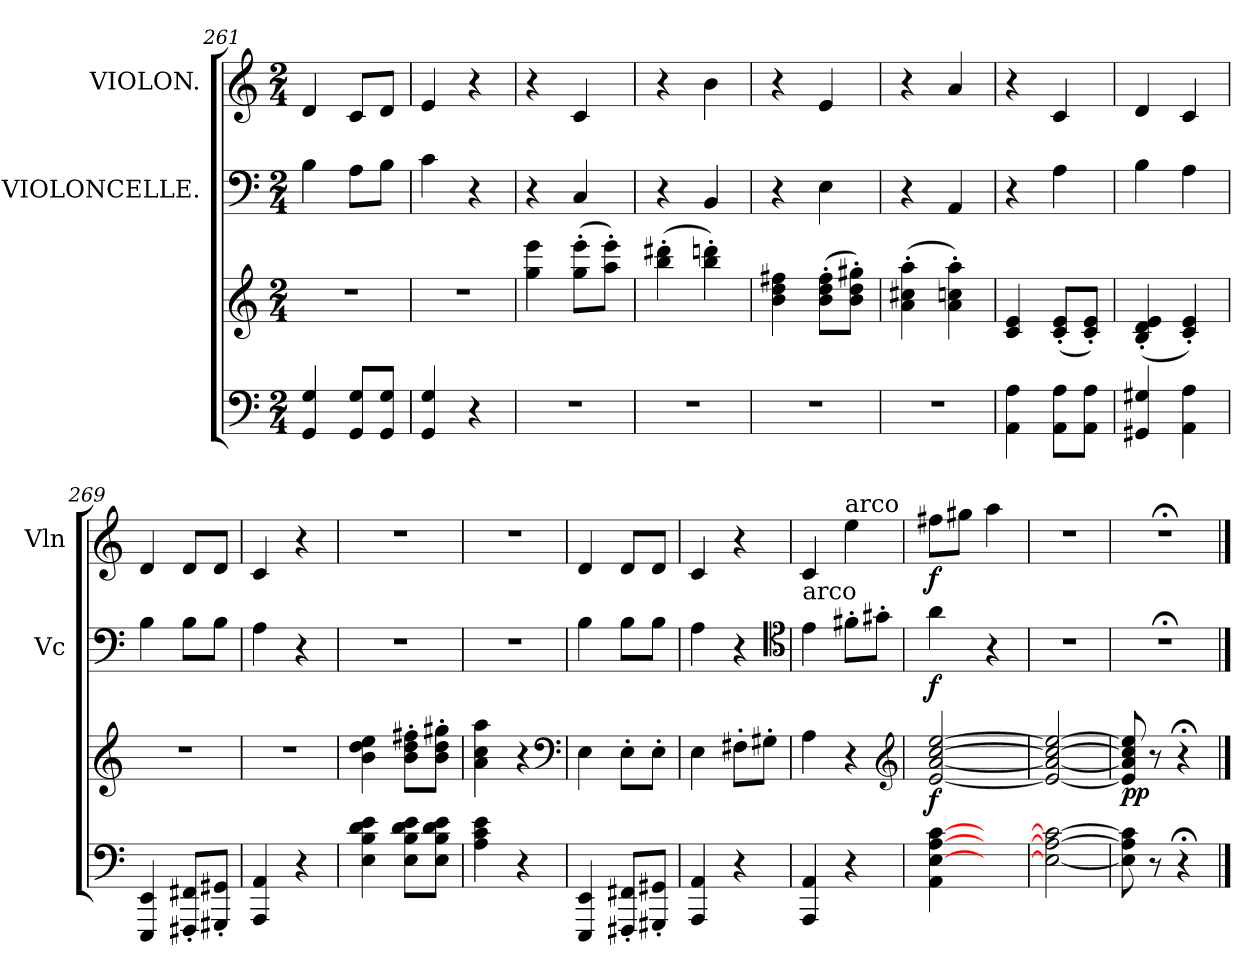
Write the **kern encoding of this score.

**kern	**kern	**dynam	**kern	**dynam	**kern	**dynam
*part3	*part3	*part3	*part2	*part2	*part1	*part1
*staff4	*staff3	*staff3/4	*staff2	*staff2	*staff1	*staff1
*	*	*	*I"VIOLONCELLE.	*	*I"VIOLON.	*
*	*	*	*I'Vc	*	*I'Vln	*
*clefF4	*clefG2	*	*clefF4	*	*clefG2	*
*k[]	*k[]	*	*k[]	*	*k[]	*
*M2/4	*M2/4	*	*M2/4	*	*M2/4	*
=261	=261	=261	=261	=261	=261	=261
4GG/ 4G/	2r	.	4B\	.	4d/	.
8GG/ 8G/L	.	.	8A\L	.	8c/L	.
8GG/ 8G/J	.	.	8B\J	.	8d/J	.
=262	=262	=262	=262	=262	=262	=262
4GG/ 4G/	2r	.	4c\	.	4e/	.
4r	.	.	4r	.	4r	.
=263	=263	=263	=263	=263	=263	=263
2r	4gg\ 4eee\	.	4r	.	4r	.
.	(>8gg'\ 8eee'\L	.	4C/	.	4c/	.
.	8aa'\ 8eee'\J)	.	.	.	.	.
!!LO:LB:g=z
=264	=264	=264	=264	=264	=264	=264
2r	(>4bb'\ 4ddd#X'\	.	4r	.	4r	.
.	4bb'\ 4dddn'\)	.	4BB/	.	4b\	.
=265	=265	=265	=265	=265	=265	=265
2r	4b\ 4dd\ 4ff#X\	.	4r	.	4r	.
.	(>8b'\ 8dd'\ 8ff#'\L	.	4E\	.	4e/	.
.	8b'\ 8dd'\ 8gg#X'\J)	.	.	.	.	.
=266	=266	=266	=266	=266	=266	=266
2r	(>4a'\ 4cc#X'\ 4aa'\	.	4r	.	4r	.
.	4a'\ 4ccn'\ 4aa'\)	.	4AA/	.	4a/	.
=267	=267	=267	=267	=267	=267	=267
4AA\ 4A\	4c/ 4e/	.	4r	.	4r	.
8AA\ 8A\L	(<8c'/ 8e'/L	.	4A\	.	4c/	.
8AA\ 8A\J	8c'/ 8e'/J)	.	.	.	.	.
=268	=268	=268	=268	=268	=268	=268
4GG#X/ 4G#X/	(<4B'/ 4d'/ 4e'/	.	4B\	.	4d/	.
4AA\ 4A\	4c'/ 4e'/)	.	4A\	.	4c/	.
=269	=269	=269	=269	=269	=269	=269
4EEE/ 4EE/	2r	.	4B\	.	4d/	.
8FFF#X'/ 8FF#X'/L	.	.	8B\L	.	8d/L	.
8GGG#X'/ 8GG#X'/J	.	.	8B\J	.	8d/J	.
=270	=270	=270	=270	=270	=270	=270
4AAA/ 4AA/	2r	.	4A\	.	4c/	.
4r	.	.	4r	.	4r	.
!!LO:LB:g=z
=271	=271	=271	=271	=271	=271	=271
4E\ 4B\ 4d\ 4e\	4b\ 4dd\ 4ee\	.	2r	.	2r	.
8E\ 8B\ 8d\ 8e\L	8b'\ 8dd'\ 8ff#X'\L	.	.	.	.	.
8E\ 8B\ 8d\ 8e\J	8b'\ 8dd'\ 8gg#X'\J	.	.	.	.	.
=272	=272	=272	=272	=272	=272	=272
4A\ 4c\ 4e\	4a\ 4cc\ 4aa\	.	2r	.	2r	.
4r	4r	.	.	.	.	.
*	*clefF4	*	*	*	*	*
=273	=273	=273	=273	=273	=273	=273
4EEE/ 4EE/	4E\	.	4B\	.	4d/	.
8FFF#X'/ 8FF#X'/L	8E'\L	.	8B\L	.	8d/L	.
8GGG#X'/ 8GG#X'/J	8E'\J	.	8B\J	.	8d/J	.
=274	=274	=274	=274	=274	=274	=274
4AAA/ 4AA/	4E\	.	4A\	.	4c/	.
4r	8F#X'\L	.	4r	.	4r	.
.	8G#X'\J	.	.	.	.	.
*	*	*	*clefC4	*	*	*
=275	=275	=275	=275	=275	=275	=275
!	!	!	!LO:TX:a:t=arco	!	!	!
4AAA/ 4AA/	4A\	.	4e\	.	4c/	.
!	!	!	!	!	!LO:TX:a:t=arco	!
4r	4r	.	8f#X'\L	.	4ee\	.
.	.	.	8g#X'\J	.	.	.
*	*clefG2	*	*	*	*	*
=276	=276	=276	=276	=276	=276	=276
*^	*	*	*	*	*	*
!	!	!	!LO:DY:b	!	!LO:DY:b	!	!LO:DY:b
[4E\ [4A\ [4c\ 4AA\	4AA\yy	[2e/ [2a/ [2cc/ [2ee/	f	4a\	f	8ff#X\L	f
.	.	.	.	.	.	8gg#X\J	.
4ryy	4ryy	.	.	4r	.	4aa\	.
*v	*v	*	*	*	*	*	*
=277	=277	=277	=277	=277	=277	=277
2E_\ 2A_\ 2c_\	2e_/ 2a_/ 2cc_/ 2ee_/	.	2r	.	2r	.
=278	=278	=278	=278	=278	=278	=278
!	!	!LO:DY:b	!	!	!	!
8E]\ 8A]\ 8c]\	8e]/ 8a]/ 8cc]/ 8ee]/	pp	2r;<	.	2r;<	.
8r	8r	.	.	.	.	.
4r;<	4r;<	.	.	.	.	.
==	==	==	==	==	==	==
*-	*-	*-	*-	*-	*-	*-
